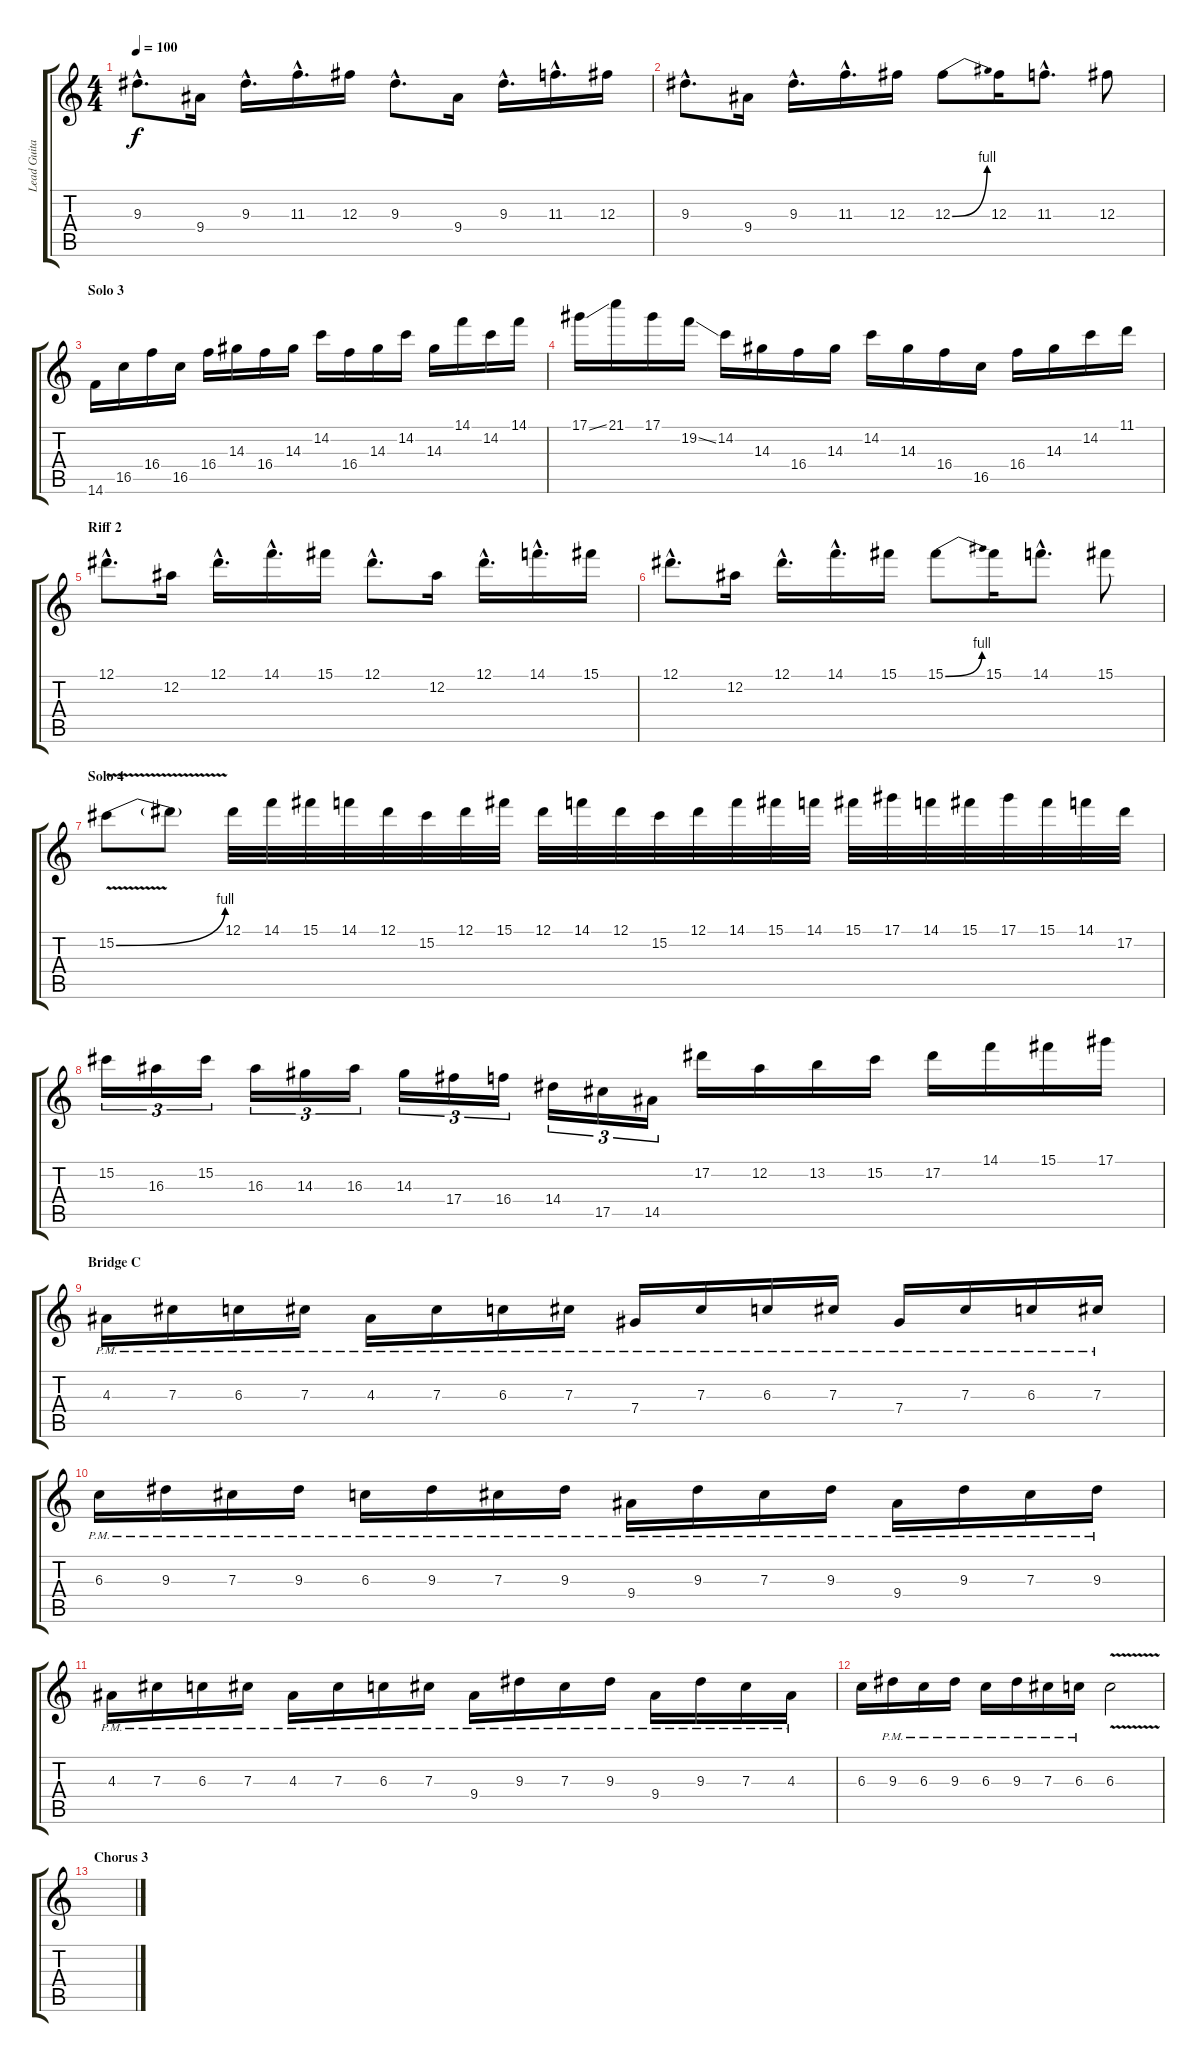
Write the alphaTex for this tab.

\track ("Lead Guitar" "Lead Guita") {instrument distortionguitar}
\staff {score tabs}
\tuning (Eb4 Bb3 Gb3 Db3 Ab2 Eb2) {hide}
\ts (4 4)
\tempo 100
\clef g2
\ks c
9.3{hac}.8{d dy f} 9.4.16 9.3{hac}.16{d} 11.3{hac}.16{d} 12.3.16 9.3{hac}.8{d} 9.4.16 9.3{hac}.16{d} 11.3{hac}.16{d} 12.3.16 |
9.3{hac}.8{d} 9.4.16 9.3{hac}.16{d} 11.3{hac}.16{d} 12.3.16 12.3{be (bend 0 0 60 4)}.8 12.3.16 11.3{hac}.8{d} 12.3.8 |
\section ("" "Solo 3 ")
14.6.16 16.5.16 16.4.16 16.5.16 16.4.16 14.3.16 16.4.16 14.3.16 14.2.16 16.4.16 14.3.16 14.2.16 14.3.16 14.1.16 14.2.16 14.1.16 |
17.1{ss}.16 21.1.16 17.1.16 19.2{ss}.16 14.2.16 14.3.16 16.4.16 14.3.16 14.2.16 14.3.16 16.4.16 16.5.16 16.4.16 14.3.16 14.2.16 11.1.16 |
\section ("" "Riff 2")
12.1{hac}.8{d} 12.2.16 12.1{hac}.16{d} 14.1{hac}.16{d} 15.1.16 12.1{hac}.8{d} 12.2.16 12.1{hac}.16{d} 14.1{hac}.16{d} 15.1.16 |
12.1{hac}.8{d} 12.2.16 12.1{hac}.16{d} 14.1{hac}.16{d} 15.1.16 15.1{be (bend 0 0 60 4)}.8 15.1.16 14.1{hac}.8{d} 15.1.8 |
\section ("" "Solo 4")
15.2{be (bend 0 0 60 4) v}.8 15.2{t}.8 12.1.32 14.1.32 15.1.32 14.1.32 12.1.32 15.2.32 12.1.32 15.1.32 12.1.32 14.1.32 12.1.32 15.2.32 12.1.32 14.1.32 15.1.32 14.1.32 15.1.32 17.1.32 14.1.32 15.1.32 17.1.32 15.1.32 14.1.32 17.2.32 |
15.2.16{tu (3 2)} 16.3.16{tu (3 2)} 15.2.16{tu (3 2)} 16.3.16{tu (3 2)} 14.3.16{tu (3 2)} 16.3.16{tu (3 2)} 14.3.16{tu (3 2)} 17.4.16{tu (3 2)} 16.4.16{tu (3 2)} 14.4.16{tu (3 2)} 17.5.16{tu (3 2)} 14.5.16{tu (3 2)} 17.2.16 12.2.16 13.2.16 15.2.16 17.2.16 14.1.16 15.1.16 17.1.16 |
\section ("" "Bridge C")
4.3{pm}.16{volume 14} 7.3{pm}.16 6.3{pm}.16 7.3{pm}.16 4.3{pm}.16 7.3{pm}.16 6.3{pm}.16 7.3{pm}.16 7.4{pm}.16 7.3{pm}.16 6.3{pm}.16 7.3{pm}.16 7.4{pm}.16 7.3{pm}.16 6.3{pm}.16 7.3{pm}.16 |
6.3{pm}.16 9.3{pm}.16 7.3{pm}.16 9.3{pm}.16 6.3{pm}.16 9.3{pm}.16 7.3{pm}.16 9.3{pm}.16 9.4{pm}.16 9.3{pm}.16 7.3{pm}.16 9.3{pm}.16 9.4{pm}.16 9.3{pm}.16 7.3{pm}.16 9.3{pm}.16 |
4.3{pm}.16 7.3{pm}.16 6.3{pm}.16 7.3{pm}.16 4.3{pm}.16 7.3{pm}.16 6.3{pm}.16 7.3{pm}.16 9.4{pm}.16 9.3{pm}.16 7.3{pm}.16 9.3{pm}.16 9.4{pm}.16 9.3{pm}.16 7.3{pm}.16 4.3{pm}.16 |
6.3.16 9.3{pm}.16 6.3{pm}.16 9.3{pm}.16 6.3{pm}.16 9.3{pm}.16 7.3{pm}.16 6.3{pm}.16 6.3{v}.2{volume 16 instrument guitarharmonics} |
\section ("" "Chorus 3")
